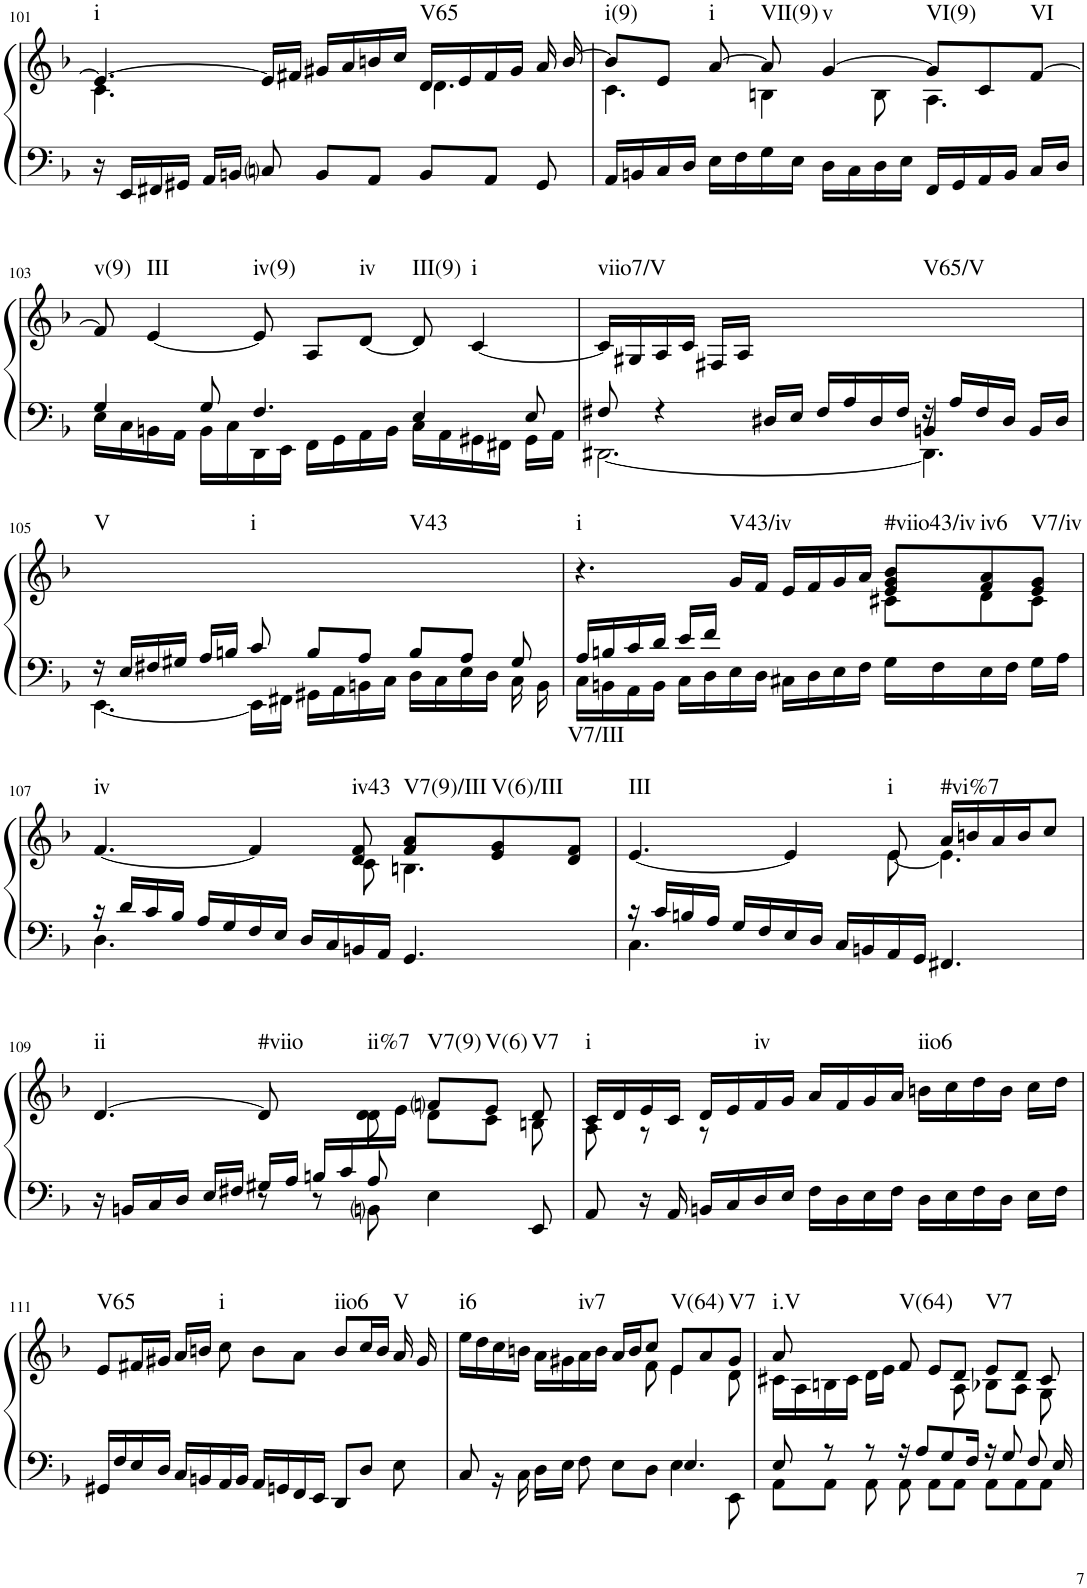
**kern	**kern	**harte
*part1	*part1	*part1
*staff2	*staff1	*
*I"Midi_2	*	*
!!LO:PB:g=z
*clefF4	*clefG2	*
*k[b-]	*k[b-]	*
*F:	*F:	*
*M9/8	*M9/8	*
=101	=101	=101
*^	*^	*
!	!	!	!	!LO:H:kt=i
16r	1ryy	4.e/_	4.c\	N
16EE/LL	.	.	.	.
16FF#X/	.	.	.	.
16GG#X/JJ	.	.	.	.
16AA/LL	.	.	.	.
16BBn/JJ	.	.	.	.
8Cni/	.	16e/LL]	4.ryy	.
.	.	16f#X/JJ	.	.
8BB/L	.	16g#X/LL	.	.
.	.	16a/	.	.
8AA/J	.	16bn/	.	.
.	.	16cc/JJ	.	.
!	!	!	!	!LO:H:kt=V65
8BB/L	.	16d/LL	4.d\	N
.	.	16e/	.	.
8AA/J	.	16f#/	.	.
.	.	16g#/JJ	.	.
8GG#/	8ryy	16a/	.	.
.	.	[16b/	.	.
=102	=102	=102	=102	=102
!	!	!	!	!LO:H:kt=i(9)
16AA/LL	1ryy	8b/L]	4.c\	N
16BBn/	.	.	.	.
16C/	.	8e/J	.	.
16D/JJ	.	.	.	.
!	!	!	!	!LO:H:kt=i
16E\LL	.	[8a/	.	N
16F\	.	.	.	.
!	!	!	!	!LO:H:kt=VII(9)
16G\	.	8a/]	4Bn\	N
16E\JJ	.	.	.	.
!	!	!	!	!LO:H:kt=v
16D\LL	.	[4g/	.	N
16C\	.	.	.	.
16D\	.	.	8B\	.
16E\JJ	.	.	.	.
!	!	!	!	!LO:H:kt=VI(9)
16FF/LL	.	8g/L]	4.A\	N
16GG/	.	.	.	.
16AA/	.	8c/	.	.
16BB/JJ	.	.	.	.
!	!	!	!	!LO:H:kt=VI
16C/LL	8ryy	[8f/J	.	N
16D/JJ	.	.	.	.
*	*	*v	*v	*
!!LO:LB:g=z
=103	=103	=103	=103
!	!	!	!LO:H:kt=v(9)
4G/	16E\LL	8f/]	N
.	16C\	.	.
!	!	!	!LO:H:kt=III
.	16BBn\	[4e/	N
.	16AA\JJ	.	.
8G/	16BB\LL	.	.
.	16C\	.	.
!	!	!	!LO:H:kt=iv(9)
4.F/	16DD\	8e/]	N
.	16EE\JJ	.	.
.	16FF\LL	8A/L	.
.	16GG\	.	.
!	!	!	!LO:H:kt=iv
.	16AA\	[8d/J	N
.	16BB\JJ	.	.
!	!	!	!LO:H:kt=III(9)
4E/	16C\LL	8d/]	N
.	16AA\	.	.
!	!	!	!LO:H:kt=i
.	16GG#X\	[4c/	N
.	16FF#X\JJ	.	.
8E/	16GG#\LL	.	.
.	16AA\JJ	.	.
=104	=104	=104	=104
*	*^	*	*
!	!	!	!	!LO:H:kt=viio7/V
2.ryy	8F#X/	[2.DD#X\	16c/LL]	N
.	.	.	16G#X/	.
.	4r	.	16A/	.
.	.	.	16c/JJ	.
.	.	.	16F#X/LL	.
.	.	.	16A/JJ	.
.	16D#X/LL	.	4ryy	.
.	16E/JJ	.	.	.
.	16F#/LL	.	.	.
.	16A/	.	.	.
.	16D#/	.	8ryy	.
.	16F#/JJ	.	.	.
!	!	!	!	!LO:H:kt=V65/V
4BBn/	16r	4.DD#\]	4ryy	N
.	16A/LL	.	.	.
.	16F#/	.	.	.
.	16D#/JJ	.	.	.
8ryy	16BB/LL	.	8ryy	.
.	16D#/JJ	.	.	.
*	*v	*v	*	*
!!LO:LB:g=z
=105	=105	=105	=105
*	*	*^	*
!	!	!	!	!LO:H:n=1:kt=V
!	!	!	!	!LO:H:n=2:kt=i
!	!	!	!	!LO:H:n=3:kt=V43
16r	[4.EE\	1ryy	1ryy	N N N
16E/LL	.	.	.	.
16F#X/	.	.	.	.
16G#X/JJ	.	.	.	.
16A/LL	.	.	.	.
16Bn/JJ	.	.	.	.
8c/	16EE\LL]	.	.	.
.	16FF#X\JJ	.	.	.
8B/L	16GG#X\LL	.	.	.
.	16AA\	.	.	.
8A/J	16BBn\	.	.	.
.	16C\JJ	.	.	.
8B/L	16D\LL	.	.	.
.	16C\	.	.	.
8A/J	16E\	.	.	.
.	16D\JJ	.	.	.
8G#/	16C\	8ryy	8ryy	.
.	16BB\	.	.	.
=106	=106	=106	=106	=106
!	!	!	!	!LO:H:kt=i
16A/LL	16C\LL	4.r	2.ryy	N
16Bn/	16BBn\	.	.	.
16c/	16AA\	.	.	.
16d/JJ	16BB\JJ	.	.	.
16e/LL	16C\LL	.	.	.
16f/JJ	16D\	.	.	.
!	!	!	!	!LO:H:kt=V43/iv
4.ryy	16E\	16g/LL	.	N
.	16D\JJ	16f/JJ	.	.
.	16C#X\LL	16e/LL	.	.
.	16D\	16f/	.	.
.	16E\	16g/	.	.
.	16F\JJ	16a/JJ	.	.
!	!	!	!	!LO:H:kt=#viio43/iv
4.ryy	16G\LL	8e/ 8g/ 8b-/L	8c#X\L	N
.	16F\	.	.	.
!	!	!	!	!LO:H:kt=iv6
.	16E\	8f/ 8a/	8d\	N
.	16F\JJ	.	.	.
!	!	!	!	!LO:H:kt=V7/iv
.	16G\LL	8e/ 8g/J	8c#\J	N
.	16A\JJ	.	.	.
!!LO:LB:g=z	!!
=107	=107	=107	=107	=107
!	!	!	!	!LO:H:kt=iv
16r	4.D\	[4.f/	4.ryy	N
16d/LL	.	.	.	.
16c/	.	.	.	.
16B-/JJ	.	.	.	.
16A/LL	.	.	.	.
16G/	.	.	.	.
16F/	2.ryy	4f/]	4ryy	.
16E/JJ	.	.	.	.
16D/LL	.	.	.	.
16C/	.	.	.	.
!	!	!	!	!LO:H:kt=iv43
16BBn/	.	8d/ 8f/	8c\	N
16AA/JJ	.	.	.	.
!	!	!	!	!LO:H:kt=V7(9)/III
4.GG/	.	8f/ 8a/L	4.Bn\	N
!	!	!	!	!LO:H:kt=V(6)/III
.	.	8e/ 8g/	.	N
!	!	!	!	!LO:H:kt=V7/III
.	.	8d/ 8f/J	.	N
=108	=108	=108	=108	=108
!	!	!	!	!LO:H:kt=III
16r	4.C\	[4.e/	4.ryy	N
16c/LL	.	.	.	.
16Bn/	.	.	.	.
16A/JJ	.	.	.	.
16G/LL	.	.	.	.
16F/	.	.	.	.
16E/	2.ryy	4e/]	4ryy	.
16D/JJ	.	.	.	.
16C/LL	.	.	.	.
16BBn/	.	.	.	.
!	!	!	!	!LO:H:kt=i
16AA/	.	8e/	[8e\	N
16GG/JJ	.	.	.	.
!	!	!	!	!LO:H:kt=#vi%7
4.FF#X/	.	16a/LL	4.e\]	N
.	.	16bn/	.	.
.	.	16a/	.	.
.	.	16b/J	.	.
.	.	8cc/J	.	.
!!LO:LB:g=z
=109	=109	=109	=109	=109
*	*^	*	*^	*
!	!	!	!	!	!	!LO:H:kt=ii
4.ryy	8ryy	16r	[4.d/	4.ryy	4.ryy	N
.	.	16BBn/LL	.	.	.	.
.	16ryy@	16C/	.	.	.	.
.	16ryy@	16D/JJ	.	.	.	.
.	16ryy@	16E/LL	.	.	.	.
.	16ryy@	16F#X/JJ	.	.	.	.
!	!	!	!	!	!	!LO:H:kt=#viio
16G#X/LL	16ryy@	8r	8d/]	4ryy	4ryy	N
16A/JJ	16ryy@	.	.	.	.	.
16Bn/LL	16ryy@	8r	8ryy	.	.	.
16c/	16ryy@	.	.	.	.	.
!	!	!	!	!	!	!LO:H:kt=ii%7
2ryy	8A/	8BBni\	8d\	16d\	8ryy	N
.	.	.	.	16e\JJ	.	.
!	!	!	!	!	!	!LO:H:kt=V7(9)
.	4.ryy	4E\	8fni/L	8d\L	8ryy	N
!	!	!	!	!	!	!LO:H:kt=V(6)
.	.	.	8e/J	8c\J	8ryy	N
!	!	!	!	!	!	!LO:H:kt=V7
.	.	8EE/	8d/	8Bn\	8ryy	N
=110	=110	=110	=110	=110	=110	=110
!	!	!	!	!	!	!LO:H:kt=i
*v	*v	*v	*	*	*	*
8AA/	16c/LL	8A\	1ryy	N
.	16d/	.	.	.
16r	16e/	8r	.	.
16AA/	16c/JJ	.	.	.
16BBn/LL	16d/LL	8r	.	.
16C/	16e/	.	.	.
!	!	!	!	!LO:H:kt=iv
16D/	16f/	2.ryy	.	N
16E/JJ	16g/JJ	.	.	.
16F\LL	16a/LL	.	.	.
16D\	16f/	.	.	.
16E\	16g/	.	.	.
16F\JJ	16a/JJ	.	.	.
!	!	!	!	!LO:H:kt=iio6
16D\LL	16bn\LL	.	.	N
16E\	16cc\	.	.	.
16F\	16dd\	.	.	.
16D\JJ	16b\JJ	.	.	.
16E\LL	16cc\LL	.	8ryy	.
16F\JJ	16dd\JJ	.	.	.
*	*	*v	*v	*
!!LO:LB:g=z
=111	=111	=111	=111
*^	*	*	*
!	!	!	!	!LO:H:kt=V65
16GG#X/LL	1ryy	8e/L	1ryy	N
16F/	.	.	.	.
16E/	.	16f#X/L	.	.
16D/JJ	.	16g#X/JJ	.	.
16C/LL	.	16a/LL	.	.
16BBn/	.	16bn/JJ	.	.
!	!	!	!	!LO:H:kt=i
16AA/	.	8cc\	.	N
16BB/JJ	.	.	.	.
16AA/LL	.	8b\L	.	.
16GGn/	.	.	.	.
16FF/	.	8a\J	.	.
16EE/JJ	.	.	.	.
!	!	!	!	!LO:H:kt=iio6
8DD/L	.	8b/L	.	N
8D/J	.	16cc/L	.	.
.	.	16b/JJ	.	.
!	!	!	!	!LO:H:kt=V
8E\	8ryy	16a/	8ryy	N
.	.	16g#/	.	.
=112	=112	=112	=112	=112
!	!	!	!	!LO:H:kt=i6
8C/	8ryy	16ee\LL	4.ryy	N
.	.	16dd\	.	.
4ryy	16r	16cc\	.	.
.	16C\	16bn\JJ	.	.
.	16D\LL	16a\LL	.	.
.	16E\JJ	16g#X\	.	.
!	!	!	!	!LO:H:kt=iv7
4.ryy	8F\	16a\	4ryy	N
.	.	16b\JJ	.	.
.	8E\L	16a/LL	.	.
.	.	16b/J	.	.
.	8D\J	8cc/J	8f\	.
!	!	!	!	!LO:H:kt=V(64)
4.E/	4E\	8e/L	4e\	N
.	.	8a/	.	.
!	!	!	!	!LO:H:kt=V7
.	8EE\	8g#/J	8d\	N
=113	=113	=113	=113	=113
!	!	!	!	!LO:H:kt=i.V
8E/	8AA\L	8a/	16c#X\LL	N
.	.	.	16A\	.
8r	8AA\J	4ryy	16Bn\	.
.	.	.	16c#\JJ	.
8r	8AA\	.	16d\LL	.
.	.	.	16e\JJ	.
!	!	!	!	!LO:H:kt=V(64)
16r	8AA\	8f/	8ryy	N
8A/L	.	.	.	.
.	8AA\L	8e/L	8ryy	.
8G/	.	.	.	.
.	8AA\J	8d/J	8A\	.
16F/Jk	.	.	.	.
!	!	!	!	!LO:H:kt=V7
16r	8AA\L	8e/L	8B-X\L	N
8G/	.	.	.	.
.	8AA\	8d/J	8A\J	.
8F/	.	.	.	.
.	8AA\J	8c#/	8G\	.
16E/	.	.	.	.
*v	*v	*	*	*
*	*v	*v	*
=	=	=
*-	*-	*-
